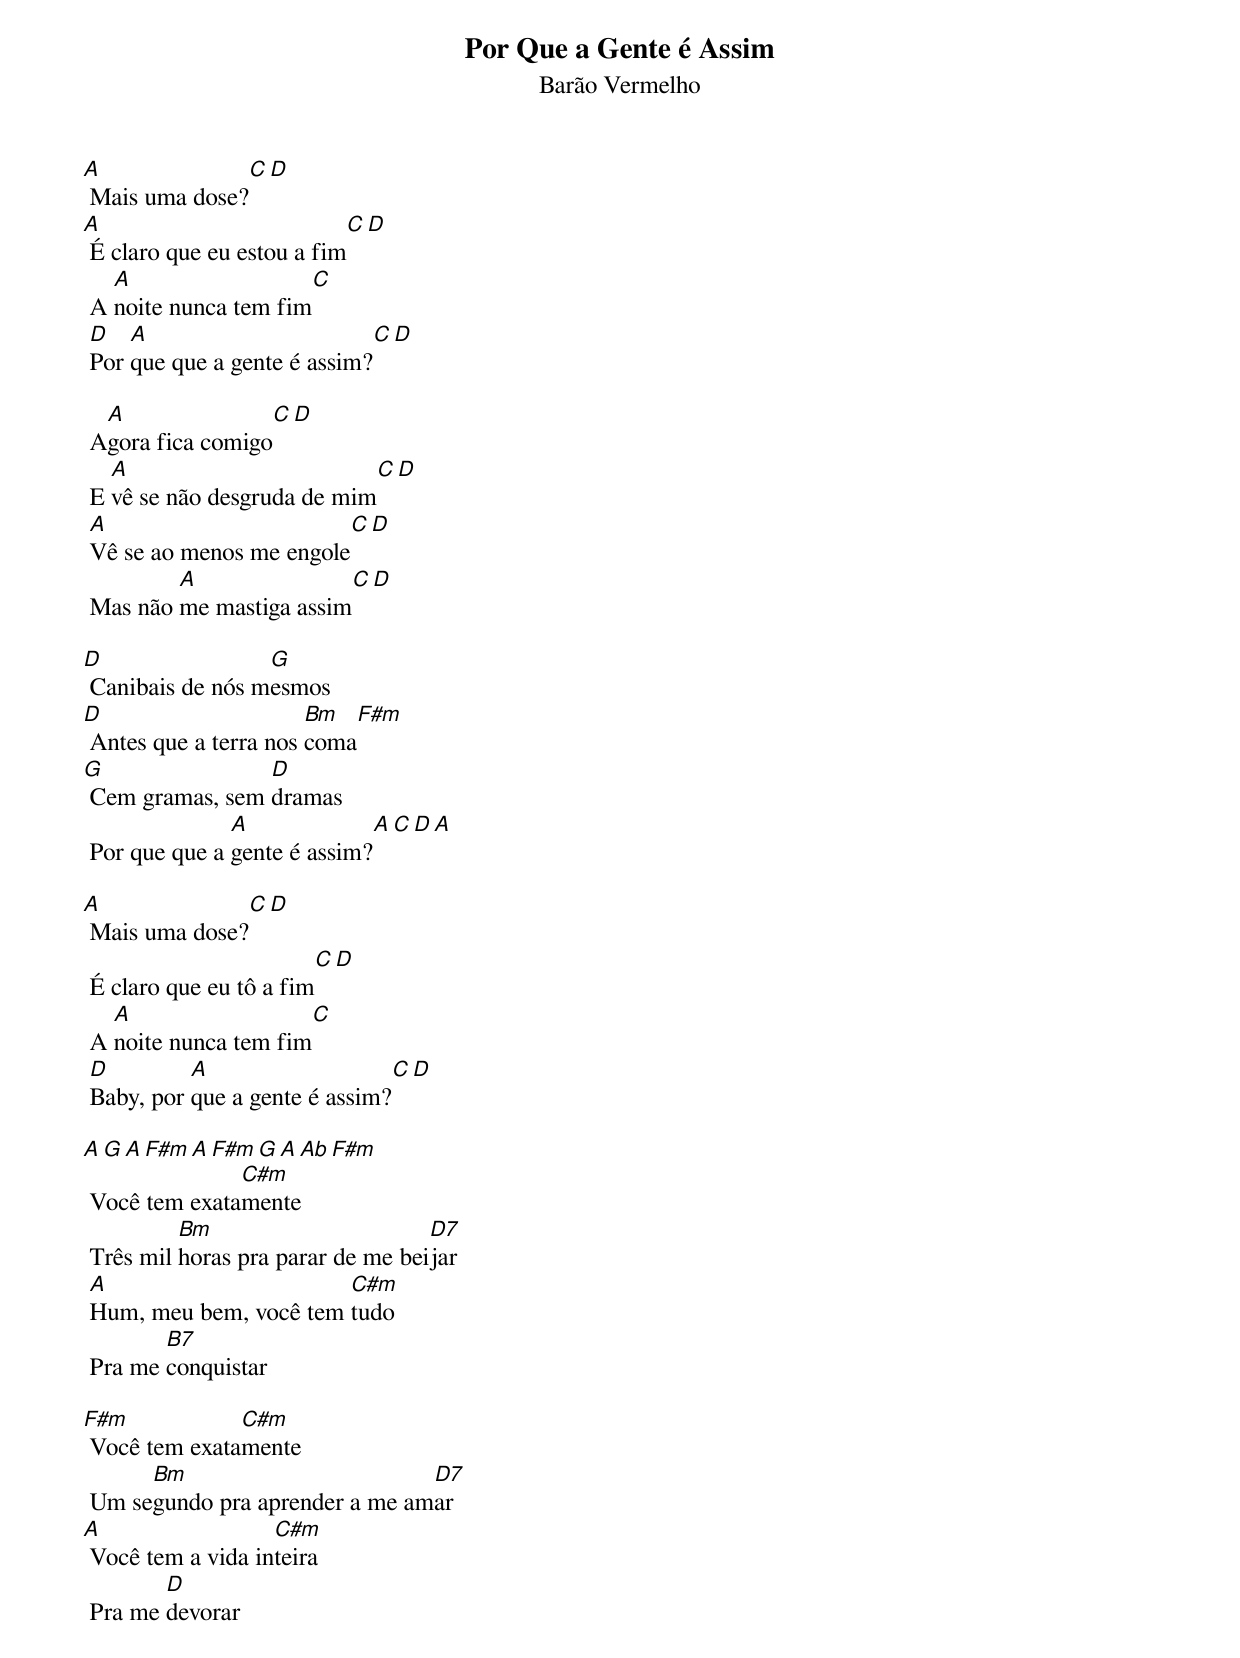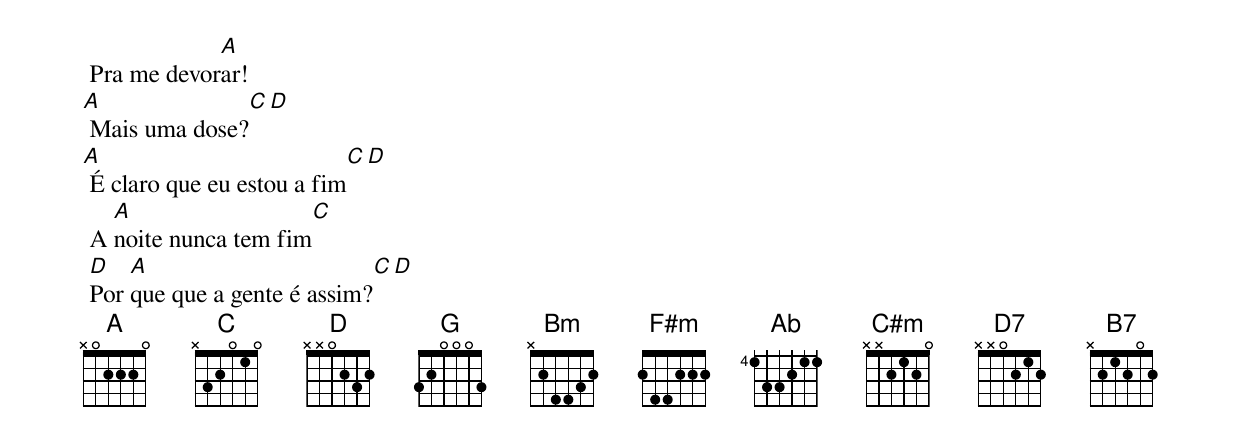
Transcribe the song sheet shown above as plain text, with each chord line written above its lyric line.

Por Que a Gente é Assim
Barão Vermelho

A                 C  D
 Mais uma dose?
A                            C  D
 É claro que eu estou a fim
   A                    C
 A noite nunca tem fim
 D   A                         C  D
 Por que que a gente é assim?

  A                 C  D
 Agora fica comigo
   A                           C  D
 E vê se não desgruda de mim
 A                        C  D
 Vê se ao menos me engole
         A                 C  D
 Mas não me mastiga assim

D                 G
 Canibais de nós mesmos
D                      Bm     F#m
 Antes que a terra nos coma
G                D
 Cem gramas, sem dramas
               A                A  C   D  A
 Por que que a gente é assim?

A                C  D
 Mais uma dose?
                          C  D
 É claro que eu tô a fim
   A                     C
 A noite nunca tem fim
 D         A                     C  D
 Baby, por que a gente é assim?

 A   G   A   F#m   A   F#m   G   A   Ab   F#m
               C#m
 Você tem exatamente
          Bm                       D7
 Três mil horas pra parar de me beijar
 A                      C#m
 Hum, meu bem, você tem tudo
        B7
 Pra me conquistar

F#m            C#m
 Você tem exatamente
      Bm                        D7
 Um segundo pra aprender a me amar
A                  C#m
 Você tem a vida inteira
        D
 Pra me devorar
             A
 Pra me devorar!
A                 C  D
 Mais uma dose?
A                            C  D
 É claro que eu estou a fim
   A                    C
 A noite nunca tem fim
 D   A                         C  D
 Por que que a gente é assim?
